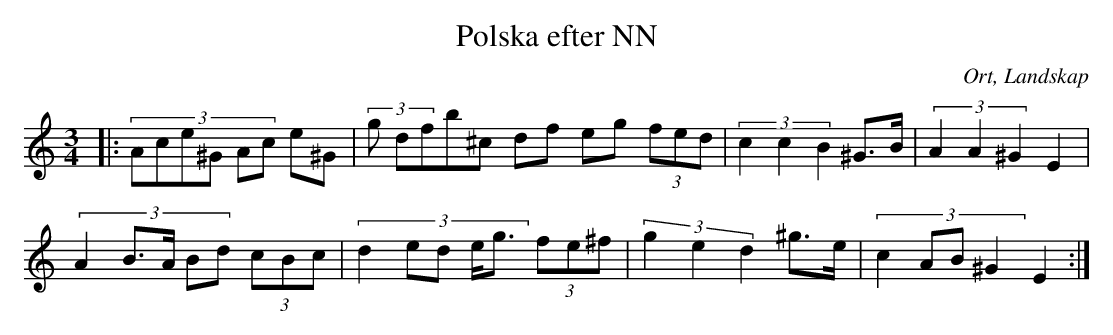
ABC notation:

X:1
T:Polska efter NN
O:Ort, Landskap
M:3/4
L:1/8
K:C
|: (3:2:6 Ace^G Ac e^G| (3:2:g dfb^c df eg (3fed|(3:2:3 c2 c2 B2 ^G>B|(3:2:3 A2 A2 ^G2 E2|
(3:2:5 A2 B>A Bd (3cBc| (3:2:5 d2 ed e<g (3fe^f|(3:2:3 g2 e2 d2 ^g>e|(3:2:4 c2 AB ^G2 E2:|
